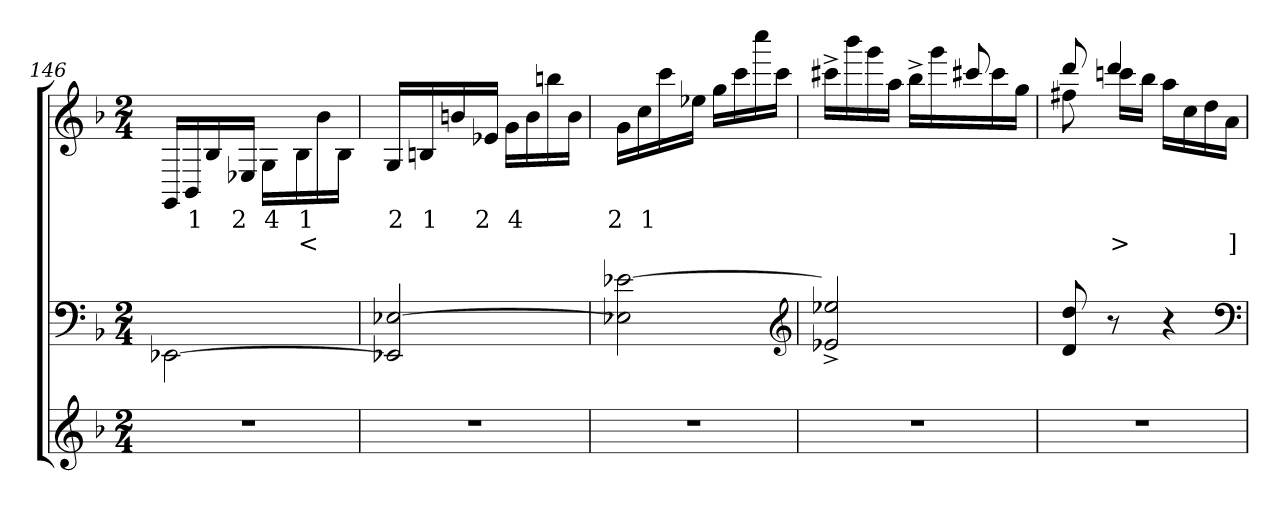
**kern	**kern	**kern	**text	**text
*part3	*part2	*part1	*part1	*part1
*staff3	*staff2	*staff1	*staff1	*staff1
*clefG2	*clefF4	*clefG2	*	*
*k[b-]	*k[b-]	*k[b-]	*	*
*M2/4	*M2/4	*M2/4	*	*
=146	=146	=146	=146	=146
2r	[2EE-X\	16GGLL	.	.
.	.	16BB-	1	.
.	.	16B-	.	.
.	.	16E-XJJ	2	.
.	.	16G/LL	4	.
.	.	16B-\	1	<
.	.	16b-\	.	.
.	.	16B-\JJ	.	.
=147	=147	=147	=147	=147
2r	[2E-X 2EE-X]	16GLL	2	.
.	.	16Bn	1	.
.	.	16bn	.	.
.	.	16e-XJJ	2	.
.	.	16gLL	4	.
.	.	16b	.	.
.	.	16bbn	.	.
.	.	16bJJ	.	.
=148	=148	=148	=148	=148
2r	[2e-X 2E-X]	16gLL	2	.
.	.	16cc	1	.
.	.	16ccc	.	.
.	.	16ee-XJJ	.	.
.	.	16ggLL	.	.
.	.	16ccc	.	.
.	.	16cccc	.	.
.	.	16cccJJ	.	.
*	*clefG2	*	*	*
=149	=149	=149	=149	=149
*	*	*^	*	*
2r	2ee-X/^> 2e-X/]^>	4.ryy	16ccc#^>LL	.	.
.	.	.	16bbb-	.	.
.	.	.	16ggg	.	.
.	.	.	16aaJJ	.	.
.	.	.	16bb-^>LL	.	.
.	.	.	16ggg	.	.
.	.	8ccc#X	16ccc#	.	.
.	.	.	16ggJJ	.	.
=150	=150	=150	=150	=150	=150
2r	8dd 8d	8ddd	8ff#X	.	.
.	8r	4ddd	16cccnLL	.	>
.	.	.	16bb-JJ	.	.
.	4r	.	16aaLL	.	.
.	.	.	16cc	.	.
.	.	8ryy	16dd	.	.
.	.	.	16aJJ	.	]
*	*	*v	*v	*	*
*	*clefF4	*	*	*
=	=	=	=	=
*-	*-	*-	*-	*-
